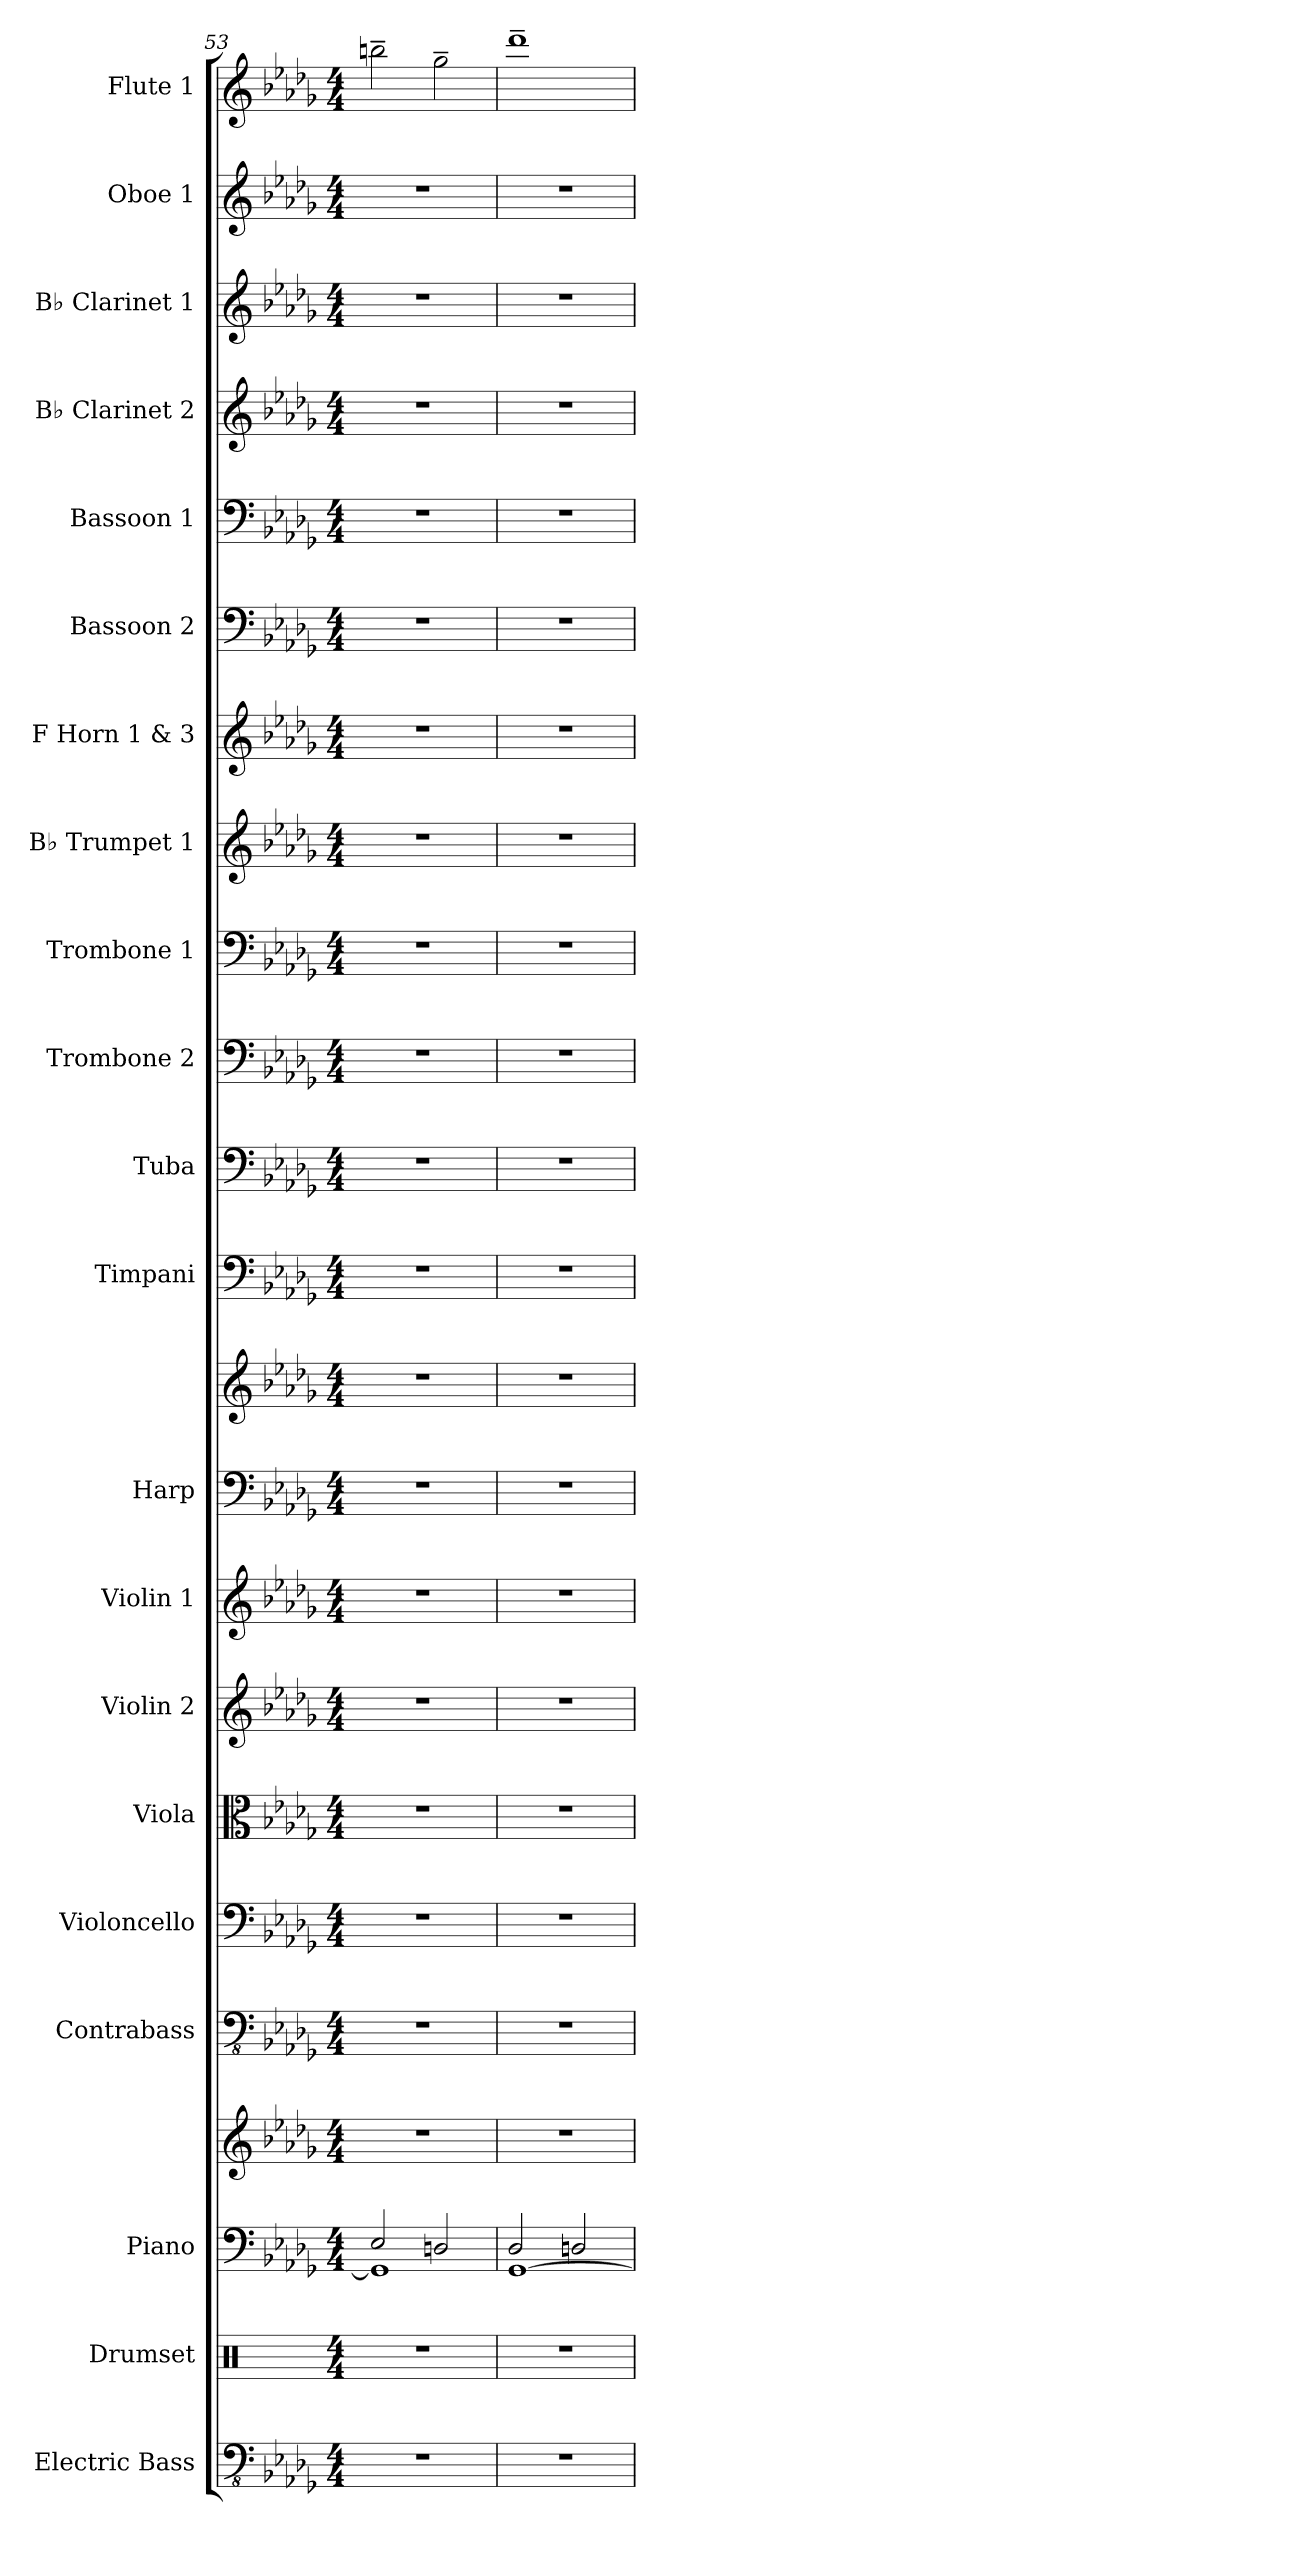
**kern	**kern	**kern	**kern	**kern	**kern	**kern	**kern	**kern	**kern	**kern	**kern	**kern	**kern	**kern	**kern	**kern	**kern	**kern	**kern	**kern	**kern	**kern
*part21	*part20	*part19	*part19	*part18	*part17	*part16	*part15	*part14	*part13	*part13	*part12	*part11	*part10	*part9	*part8	*part7	*part6	*part5	*part4	*part3	*part2	*part1
*staff23	*staff22	*staff21	*staff20	*staff19	*staff18	*staff17	*staff16	*staff15	*staff14	*staff13	*staff12	*staff11	*staff10	*staff9	*staff8	*staff7	*staff6	*staff5	*staff4	*staff3	*staff2	*staff1
*I"Electric Bass	*I"Drumset	*I"Piano	*	*I"Contrabass	*I"Violoncello	*I"Viola	*I"Violin 2	*I"Violin 1	*I"Harp	*	*I"Timpani	*I"Tuba	*I"Trombone 2	*I"Trombone 1	*I"B♭ Trumpet 1	*I"F Horn 1 &amp; 3	*I"Bassoon 2	*I"Bassoon 1	*I"B♭ Clarinet 2	*I"B♭ Clarinet 1	*I"Oboe 1	*I"Flute 1
*I'El. B.	*I'Drs.	*I'Pno.	*	*I'Cb.	*I'Vc.	*I'Vla.	*I'Vln. 2	*I'Vln. 1	*I'Hrp.	*	*I'Timp.	*I'Tba.	*I'Tbn. 2	*I'Tbn. 1	*I'B♭ Tpt. 1	*I'F Hn. 1 3	*I'Bsn. 2	*I'Bsn. 1	*I'B♭ Cl. 2	*I'B♭ Cl. 1	*I'Ob. 1	*I'Fl. 1
*clefFv4	*clefX	*clefF4	*clefG2	*clefFv4	*clefF4	*clefC3	*clefG2	*clefG2	*clefF4	*clefG2	*clefF4	*clefF4	*clefF4	*clefF4	*clefG2	*clefG2	*clefF4	*clefF4	*clefG2	*clefG2	*clefG2	*clefG2
*	*	*	*	*ITrd7c12	*	*	*	*	*	*	*	*	*	*	*ITrd1c2	*ITrd4c7	*	*	*ITrd1c2	*ITrd1c2	*	*
*k[b-e-a-d-g-]	*k[]	*k[b-e-a-d-g-]	*k[b-e-a-d-g-]	*k[b-e-a-d-g-]	*k[b-e-a-d-g-]	*k[b-e-a-d-g-]	*k[b-e-a-d-g-]	*k[b-e-a-d-g-]	*k[b-e-a-d-g-]	*k[b-e-a-d-g-]	*k[b-e-a-d-g-]	*k[b-e-a-d-g-]	*k[b-e-a-d-g-]	*k[b-e-a-d-g-]	*k[b-e-a-d-g-c-f-]	*k[b-e-a-d-g-c-]	*k[b-e-a-d-g-]	*k[b-e-a-d-g-]	*k[b-e-a-d-g-c-f-]	*k[b-e-a-d-g-c-f-]	*k[b-e-a-d-g-]	*k[b-e-a-d-g-]
*M4/4	*M4/4	*M4/4	*M4/4	*M4/4	*M4/4	*M4/4	*M4/4	*M4/4	*M4/4	*M4/4	*M4/4	*M4/4	*M4/4	*M4/4	*M4/4	*M4/4	*M4/4	*M4/4	*M4/4	*M4/4	*M4/4	*M4/4
=53	=53	=53	=53	=53	=53	=53	=53	=53	=53	=53	=53	=53	=53	=53	=53	=53	=53	=53	=53	=53	=53	=53
*	*	*^	*	*	*	*	*	*	*	*	*	*	*	*	*	*	*	*	*	*	*	*
1r	1r	1GG-]	2E-/	1r	1r	1r	1r	1r	1r	1r	1r	1r	1r	1r	1r	1r	1r	1r	1r	1r	1r	1r	2bbn~\
.	.	.	2Dn/	.	.	.	.	.	.	.	.	.	.	.	.	.	.	.	.	.	.	.	2gg-~\
=54	=54	=54	=54	=54	=54	=54	=54	=54	=54	=54	=54	=54	=54	=54	=54	=54	=54	=54	=54	=54	=54	=54	=54
1r	1r	[1GG-	2D-/	1r	1r	1r	1r	1r	1r	1r	1r	1r	1r	1r	1r	1r	1r	1r	1r	1r	1r	1r	1ddd-~
.	.	.	2Dn/	.	.	.	.	.	.	.	.	.	.	.	.	.	.	.	.	.	.	.	.
*	*	*v	*v	*	*	*	*	*	*	*	*	*	*	*	*	*	*	*	*	*	*	*	*
=	=	=	=	=	=	=	=	=	=	=	=	=	=	=	=	=	=	=	=	=	=	=
*-	*-	*-	*-	*-	*-	*-	*-	*-	*-	*-	*-	*-	*-	*-	*-	*-	*-	*-	*-	*-	*-	*-
